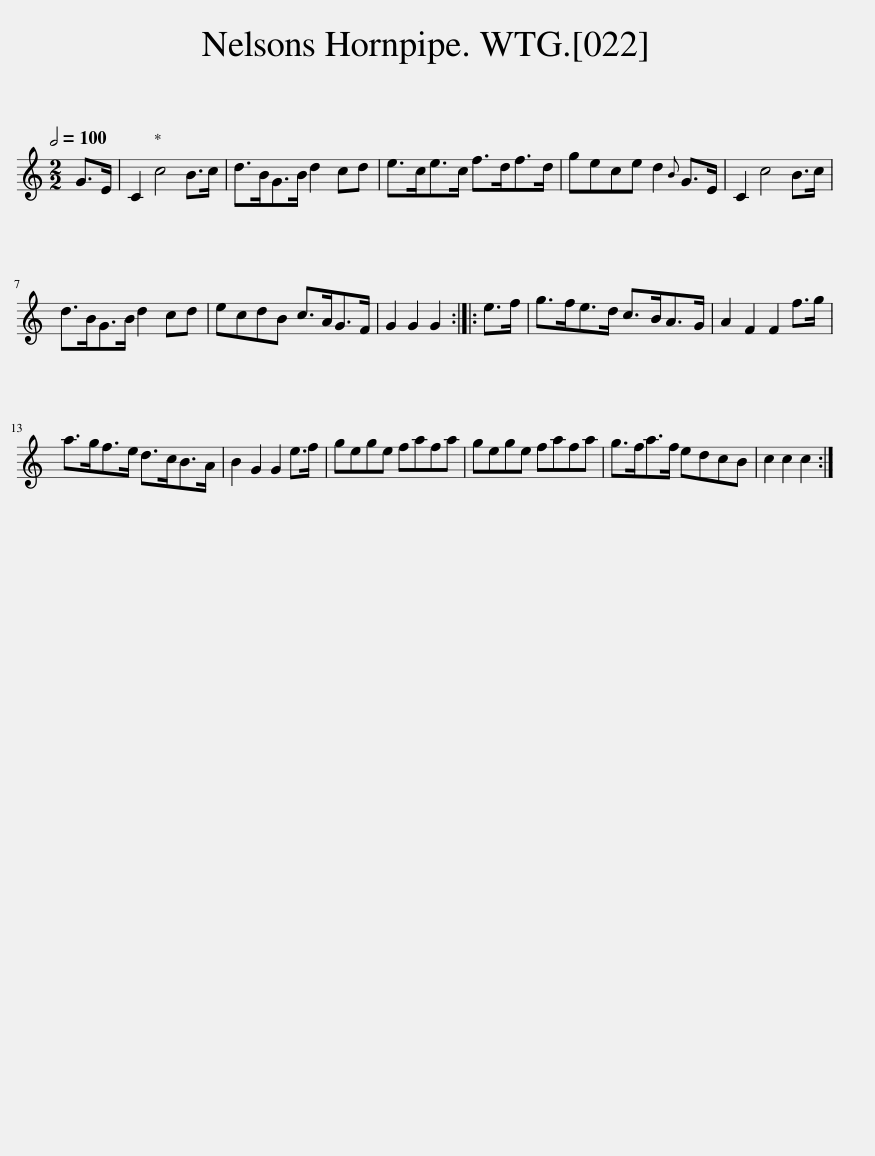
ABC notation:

X:1
L:1/8
Q:1/2=100
M:2/2
I:linebreak $
K:C
V:1 treble
V:1
 G>E | C2 c4 B>c | d>BG>B d2 cd | e>ce>c f>df>d | gece d2{B} G>E | %5
 C2 c4 B>c |$ d>BG>B d2 cd | ecdB c>AG>F | G2 G2 G2 :: e>f | %10
 g>fe>d c>BA>G | A2 F2 F2 f>g |$ a>gf>e d>cB>A | B2 G2 G2 e>f | gege fafa | %15
 gege fafa | g>fa>f edcB | c2 c2 c2 :| %18
